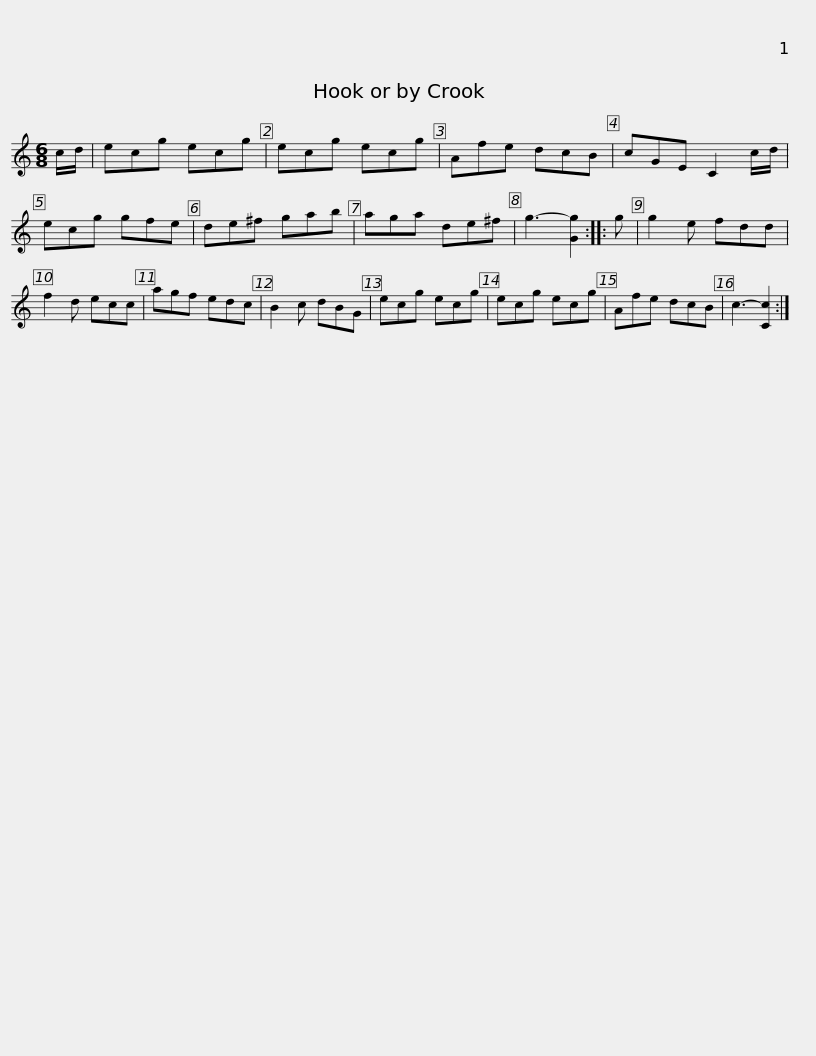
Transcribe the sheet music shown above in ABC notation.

X:1
L:1/8
M:6/8
I:linebreak $
K:C
V:1 treble
V:1
 c/d/ | ecg ecg | ecg ecg | Afe dcB | cGE C2 c/d/ | %5
 ecg gfe | de^f gab |$ aga de^f | g3- [Gg]2 :: g | %10
 g2 e fdd | f2 d ecc | agf edc | B2 c dBG | ecg ecg | %15
 ecg ecg |$ Afe dcB | c3- [Cc]2 :| %18
